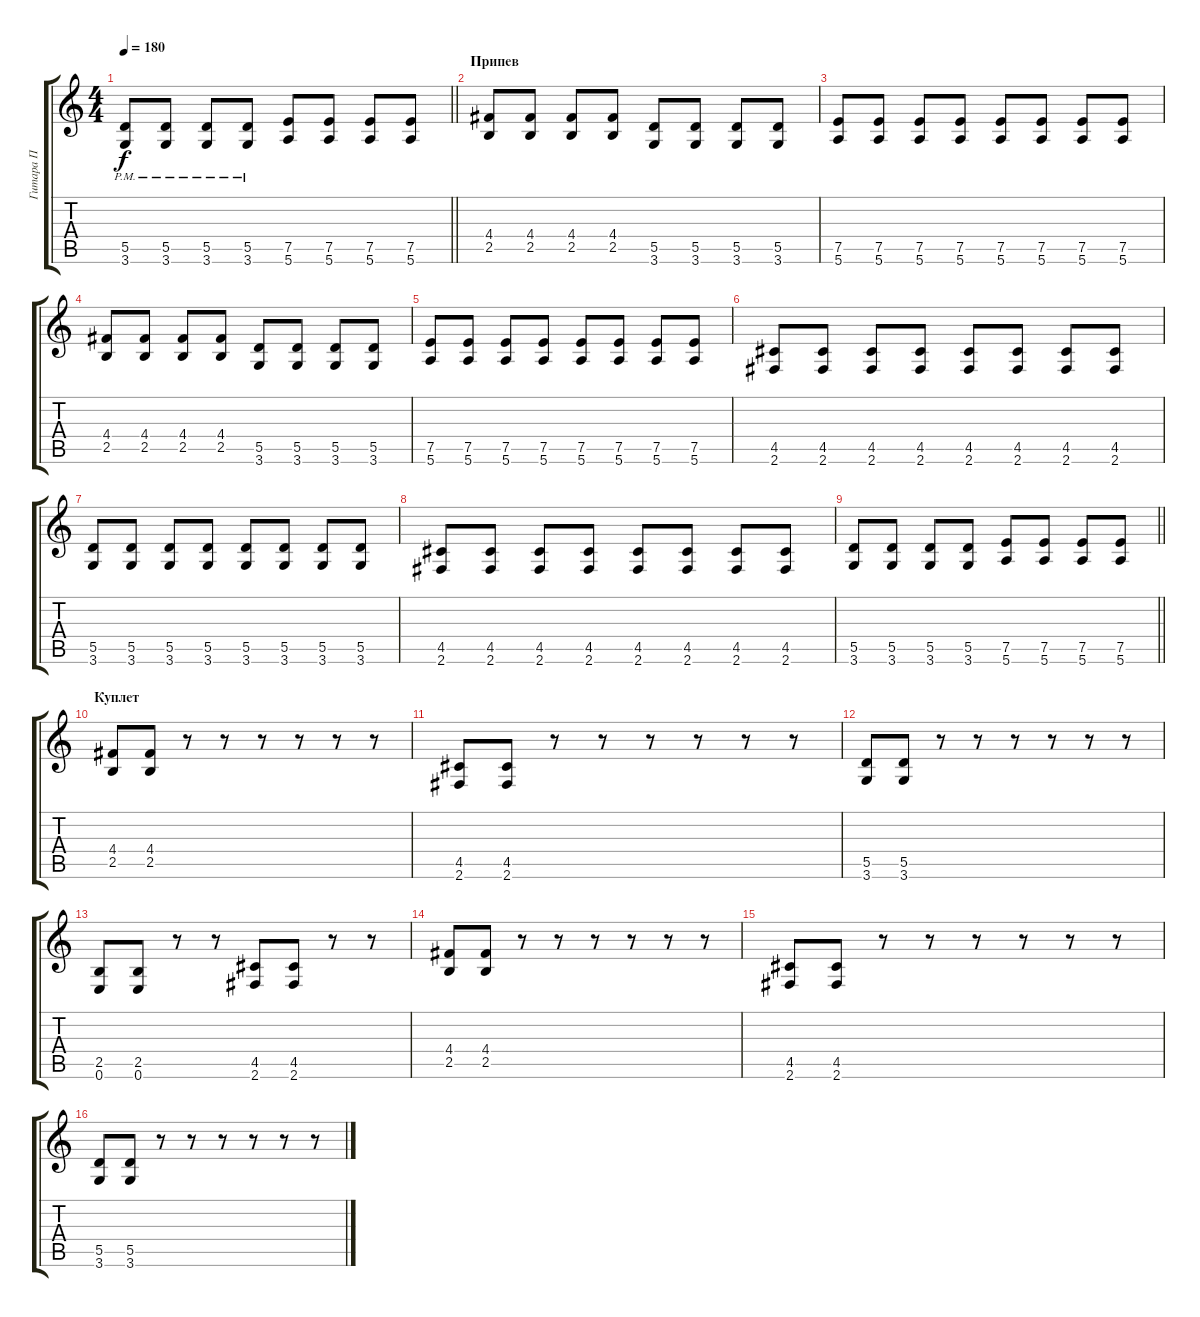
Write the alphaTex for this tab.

\track ("Гитара П" "Гитара П") {instrument overdrivenguitar}
\staff {score tabs}
\tuning (E4 B3 G3 D3 A2 E2) {hide}
\ts (4 4)
\tempo 180
\clef g2
\barLineRight lightlight
\ks c
(5.5{pm} 3.6{pm}).8{dy f} (5.5{pm} 3.6{pm}).8 (5.5{pm} 3.6{pm}).8 (5.5{pm} 3.6{pm}).8 (7.5 5.6).8 (7.5 5.6).8 (7.5 5.6).8 (7.5 5.6).8 |
\section ("" "Припев")
(4.4 2.5).8 (4.4 2.5).8 (4.4 2.5).8 (4.4 2.5).8 (5.5 3.6).8 (5.5 3.6).8 (5.5 3.6).8 (5.5 3.6).8 |
(7.5 5.6).8 (7.5 5.6).8 (7.5 5.6).8 (7.5 5.6).8 (7.5 5.6).8 (7.5 5.6).8 (7.5 5.6).8 (7.5 5.6).8 |
(4.4 2.5).8 (4.4 2.5).8 (4.4 2.5).8 (4.4 2.5).8 (5.5 3.6).8 (5.5 3.6).8 (5.5 3.6).8 (5.5 3.6).8 |
(7.5 5.6).8 (7.5 5.6).8 (7.5 5.6).8 (7.5 5.6).8 (7.5 5.6).8 (7.5 5.6).8 (7.5 5.6).8 (7.5 5.6).8 |
(4.5 2.6).8 (4.5 2.6).8 (4.5 2.6).8 (4.5 2.6).8 (4.5 2.6).8 (4.5 2.6).8 (4.5 2.6).8 (4.5 2.6).8 |
(5.5 3.6).8 (5.5 3.6).8 (5.5 3.6).8 (5.5 3.6).8 (5.5 3.6).8 (5.5 3.6).8 (5.5 3.6).8 (5.5 3.6).8 |
(4.5 2.6).8 (4.5 2.6).8 (4.5 2.6).8 (4.5 2.6).8 (4.5 2.6).8 (4.5 2.6).8 (4.5 2.6).8 (4.5 2.6).8 |
\barLineRight lightlight
(5.5 3.6).8 (5.5 3.6).8 (5.5 3.6).8 (5.5 3.6).8 (7.5 5.6).8 (7.5 5.6).8 (7.5 5.6).8 (7.5 5.6).8 |
\section ("" "Куплет")
(4.4 2.5).8 (4.4 2.5).8 r.8 r.8 r.8 r.8 r.8 r.8 |
(4.5 2.6).8 (4.5 2.6).8 r.8 r.8 r.8 r.8 r.8 r.8 |
(5.5 3.6).8 (5.5 3.6).8 r.8 r.8 r.8 r.8 r.8 r.8 |
(2.5 0.6).8 (2.5 0.6).8 r.8 r.8 (4.5 2.6).8 (4.5 2.6).8 r.8 r.8 |
(4.4 2.5).8 (4.4 2.5).8 r.8 r.8 r.8 r.8 r.8 r.8 |
(4.5 2.6).8 (4.5 2.6).8 r.8 r.8 r.8 r.8 r.8 r.8 |
(5.5 3.6).8 (5.5 3.6).8 r.8 r.8 r.8 r.8 r.8 r.8
